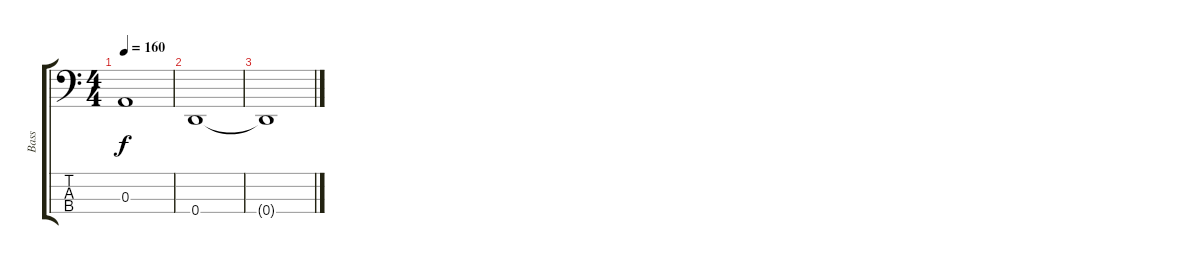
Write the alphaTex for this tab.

\track ("Bass" "Bass") {instrument electricbassfinger}
\staff {score tabs}
\tuning (G2 D2 A1 D1) {hide}
\ts (4 4)
\tempo 160
\clef f4
\ks c
0.3{t}.1{dy f} |
0.4.1 |
0.4{t}.1
